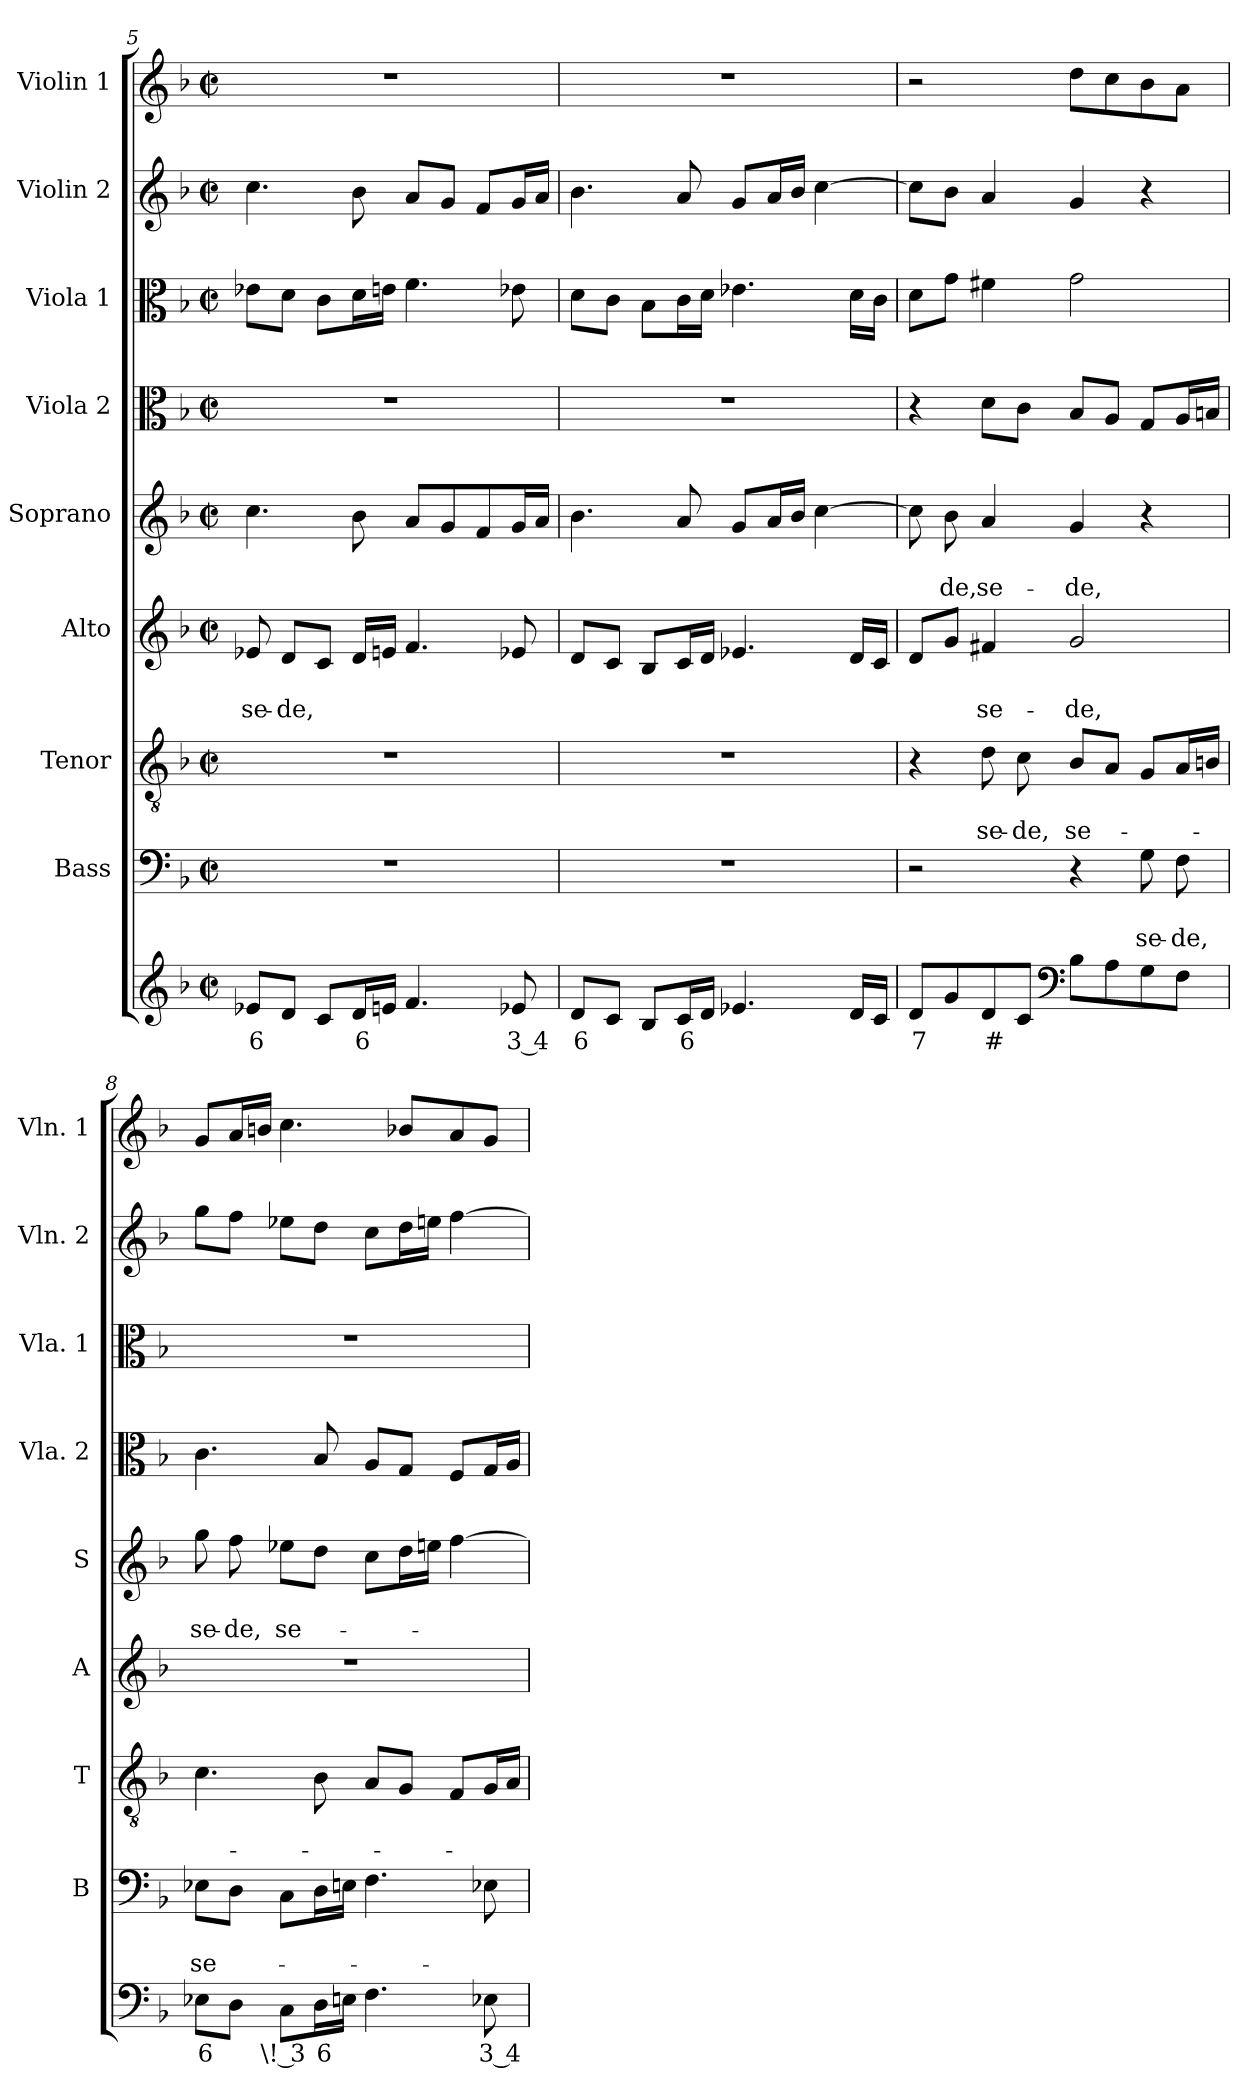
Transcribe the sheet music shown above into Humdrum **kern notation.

**kern	**text	**kern	**text	**text	**kern	**text	**text	**kern	**text	**text	**kern	**text	**text	**kern	**kern	**kern	**kern
*part9	*part9	*part8	*part8	*part8	*part7	*part7	*part7	*part6	*part6	*part6	*part5	*part5	*part5	*part4	*part3	*part2	*part1
*staff9	*staff9	*staff8	*staff8	*staff8	*staff7	*staff7	*staff7	*staff6	*staff6	*staff6	*staff5	*staff5	*staff5	*staff4	*staff3	*staff2	*staff1
*	*	*I"Bass	*	*	*I"Tenor	*	*	*I"Alto	*	*	*I"Soprano	*	*	*I"Viola 2	*I"Viola 1	*I"Violin 2	*I"Violin 1
*	*	*I'B	*	*	*I'T	*	*	*I'A	*	*	*I'S	*	*	*I'Vla. 2	*I'Vla. 1	*I'Vln. 2	*I'Vln. 1
!!LO:PB:g=z
*clefG2	*	*clefF4	*	*	*clefGv2	*	*	*clefG2	*	*	*clefG2	*	*	*clefC3	*clefC3	*clefG2	*clefG2
*k[b-]	*	*k[b-]	*	*	*k[b-]	*	*	*k[b-]	*	*	*k[b-]	*	*	*k[b-]	*k[b-]	*k[b-]	*k[b-]
*F:	*	*F:	*	*	*F:	*	*	*F:	*	*	*F:	*	*	*F:	*F:	*F:	*F:
*M2/2	*	*M2/2	*	*	*M2/2	*	*	*M2/2	*	*	*M2/2	*	*	*M2/2	*M2/2	*M2/2	*M2/2
*met(c|)	*	*met(c|)	*	*	*met(c|)	*	*	*met(c|)	*	*	*met(c|)	*	*	*met(c|)	*met(c|)	*met(c|)	*met(c|)
=5	=5	=5	=5	=5	=5	=5	=5	=5	=5	=5	=5	=5	=5	=5	=5	=5	=5
!	!LO:LY:b	!	!	!	!	!	!	!	!	!LO:LY:b	!	!	!	!	!	!	!
8e-X/L	6	1r	.	.	1r	.	.	8e-X/	.	se-	4.cc\	.	.	1r	8e-X\L	4.cc\	1r
!	!	!	!	!	!	!	!	!	!	!LO:LY:b	!	!	!	!	!	!	!
8d/J	.	.	.	.	.	.	.	8d/L	.	-de,	.	.	.	.	8d\J	.	.
8c/L	.	.	.	.	.	.	.	8c/J	.	.	.	.	.	.	8c\L	.	.
!	!LO:LY:b	!	!	!	!	!	!	!	!	!	!	!	!	!	!	!	!
16d/L	6	.	.	.	.	.	.	16d/LL	.	.	8b-\	.	.	.	16d\L	8b-\	.
16en/JJ	.	.	.	.	.	.	.	16en/JJ	.	.	.	.	.	.	16en\JJ	.	.
4.f/	.	.	.	.	.	.	.	4.f/	.	.	8a/L	.	.	.	4.f\	8a/L	.
.	.	.	.	.	.	.	.	.	.	.	8g/	.	.	.	.	8g/J	.
.	.	.	.	.	.	.	.	.	.	.	8f/	.	.	.	.	8f/L	.
!	!LO:LY:b	!	!	!	!	!	!	!	!	!	!	!	!	!	!	!	!
8e-X/	3 4	.	.	.	.	.	.	8e-X/	.	.	16g/L	.	.	.	8e-X\	16g/L	.
.	.	.	.	.	.	.	.	.	.	.	16a/JJ	.	.	.	.	16a/JJ	.
=6	=6	=6	=6	=6	=6	=6	=6	=6	=6	=6	=6	=6	=6	=6	=6	=6	=6
!	!LO:LY:b	!	!	!	!	!	!	!	!	!	!	!	!	!	!	!	!
*^	*	*	*	*	*	*	*	*	*	*	*	*	*	*	*	*	*
8d/L	2ryy	6	1r	.	.	1r	.	.	8d/L	.	.	4.b-\	.	.	1r	8d\L	4.b-\	1r
8c/J	.	.	.	.	.	.	.	.	8c/J	.	.	.	.	.	.	8c\J	.	.
8B-/L	.	.	.	.	.	.	.	.	8B-/L	.	.	.	.	.	.	8B-\L	.	.
!	!	!LO:LY:b	!	!	!	!	!	!	!	!	!	!	!	!	!	!	!	!
16c/L	.	6	.	.	.	.	.	.	16c/L	.	.	8a/	.	.	.	16c\L	8a/	.
16d/JJ	.	.	.	.	.	.	.	.	16d/JJ	.	.	.	.	.	.	16d\JJ	.	.
4.e-X/	4ryy	.	.	.	.	.	.	.	4.e-X/	.	.	8g/L	.	.	.	4.e-X\	8g/L	.
.	.	.	.	.	.	.	.	.	.	.	.	16a/L	.	.	.	.	16a/L	.
.	.	.	.	.	.	.	.	.	.	.	.	16b-/JJ	.	.	.	.	16b-/JJ	.
.	4ryy	.	.	.	.	.	.	.	.	.	.	[4cc\	.	.	.	.	[4cc\	.
16d/LL	.	.	.	.	.	.	.	.	16d/LL	.	.	.	.	.	.	16d\LL	.	.
16c/JJ	.	.	.	.	.	.	.	.	16c/JJ	.	.	.	.	.	.	16c\JJ	.	.
=7	=7	=7	=7	=7	=7	=7	=7	=7	=7	=7	=7	=7	=7	=7	=7	=7	=7	=7
!	!	!LO:LY:b	!	!	!	!	!	!	!	!	!	!	!	!	!	!	!	!
8d/L	2ryy	7	2r	.	.	4r	.	.	8d/L	.	.	8cc\]	.	.	4r	8d\L	8cc\L]	2r
!	!	!	!	!	!	!	!	!	!	!	!	!	!	!LO:LY:b	!	!	!	!
8g/	.	.	.	.	.	.	.	.	8g/J	.	.	8b-\	.	-de,	.	8g\J	8b-\J	.
!	!	!LO:LY:b	!	!	!	!	!	!LO:LY:b	!	!	!LO:LY:b	!	!	!LO:LY:b	!	!	!	!
8d/	.	#	.	.	.	8d\	.	se-	4f#X/	.	se-	4a/	.	se-	8d\L	4f#X\	4a/	.
!	!	!	!	!	!	!	!	!LO:LY:b	!	!	!	!	!	!	!	!	!	!
8c/J	.	.	.	.	.	8c\	.	-de,	.	.	.	.	.	.	8c\J	.	.	.
*clefF4	*	*	*	*	*	*	*	*	*	*	*	*	*	*	*	*	*	*
!	!	!	!	!	!	!	!	!LO:LY:b	!	!	!LO:LY:b	!	!	!LO:LY:b	!	!	!	!
8B-\L	4ryy	.	4r	.	.	8B-/L	.	se-	2g/	.	-de,	4g/	.	-de,	8B-/L	2g\	4g/	8dd\L
8A\	.	.	.	.	.	8A/J	.	.	.	.	.	.	.	.	8A/J	.	.	8cc\
!	!	!	!	!	!LO:LY:b	!	!	!	!	!	!	!	!	!	!	!	!	!
8G\	8ryy	.	8G\	.	se-	8G/L	.	.	.	.	.	4r	.	.	8G/L	.	4r	8b-\
!	!	!	!	!	!LO:LY:b	!	!	!	!	!	!	!	!	!	!	!	!	!
8F\J	16ryy	.	8F\	.	-de,	16A/L	.	.	.	.	.	.	.	.	16A/L	.	.	8a\J
.	16ryy	.	.	.	.	16Bn/JJ	.	.	.	.	.	.	.	.	16Bn/JJ	.	.	.
=8	=8	=8	=8	=8	=8	=8	=8	=8	=8	=8	=8	=8	=8	=8	=8	=8	=8	=8
!	!	!LO:LY:b	!	!	!LO:LY:b	!	!	!	!	!	!	!	!	!LO:LY:b	!	!	!	!
*v	*v	*	*	*	*	*	*	*	*	*	*	*	*	*	*	*	*	*
8E-X\L	6	8E-X\L	.	se-	4.c\	.	.	1r	.	.	8gg\	.	se-	4.c\	1r	8gg\L	8g/L
!	!	!	!	!	!	!	!	!	!	!	!	!	!LO:LY:b	!	!	!	!
8D\J	.	8D\J	.	.	.	.	.	.	.	.	8ff\	.	-de,	.	.	8ff\J	16a/L
.	.	.	.	.	.	.	.	.	.	.	.	.	.	.	.	.	16bn/JJ
!	!LO:LY:b	!	!	!	!	!	!	!	!	!	!	!	!LO:LY:b	!	!	!	!
8C\L	\! 3	8C\L	.	.	.	.	.	.	.	.	8ee-X\L	.	se-	.	.	8ee-X\L	4.cc\
!	!LO:LY:b	!	!	!	!	!	!	!	!	!	!	!	!	!	!	!	!
16D\L	6	16D\L	.	.	8B-i\	.	.	.	.	.	8dd\J	.	.	8B-/	.	8dd\J	.
16En\JJ	.	16En\JJ	.	.	.	.	.	.	.	.	.	.	.	.	.	.	.
4.F\	.	4.F\	.	.	8A/L	.	.	.	.	.	8cc\L	.	.	8A/L	.	8cc\L	.
.	.	.	.	.	8G/J	.	.	.	.	.	16dd\L	.	.	8G/J	.	16dd\L	8b-X/L
.	.	.	.	.	.	.	.	.	.	.	16een\JJ	.	.	.	.	16een\JJ	.
.	.	.	.	.	8F/L	.	.	.	.	.	[4ff\	.	.	8F/L	.	[4ff\	8a/
!	!LO:LY:b	!	!	!	!	!	!	!	!	!	!	!	!	!	!	!	!
8E-X\	3 4	8E-X\	.	.	16G/L	.	.	.	.	.	.	.	.	16G/L	.	.	8g/J
.	.	.	.	.	16A/JJ	.	.	.	.	.	.	.	.	16A/JJ	.	.	.
=	=	=	=	=	=	=	=	=	=	=	=	=	=	=	=	=	=
*-	*-	*-	*-	*-	*-	*-	*-	*-	*-	*-	*-	*-	*-	*-	*-	*-	*-
